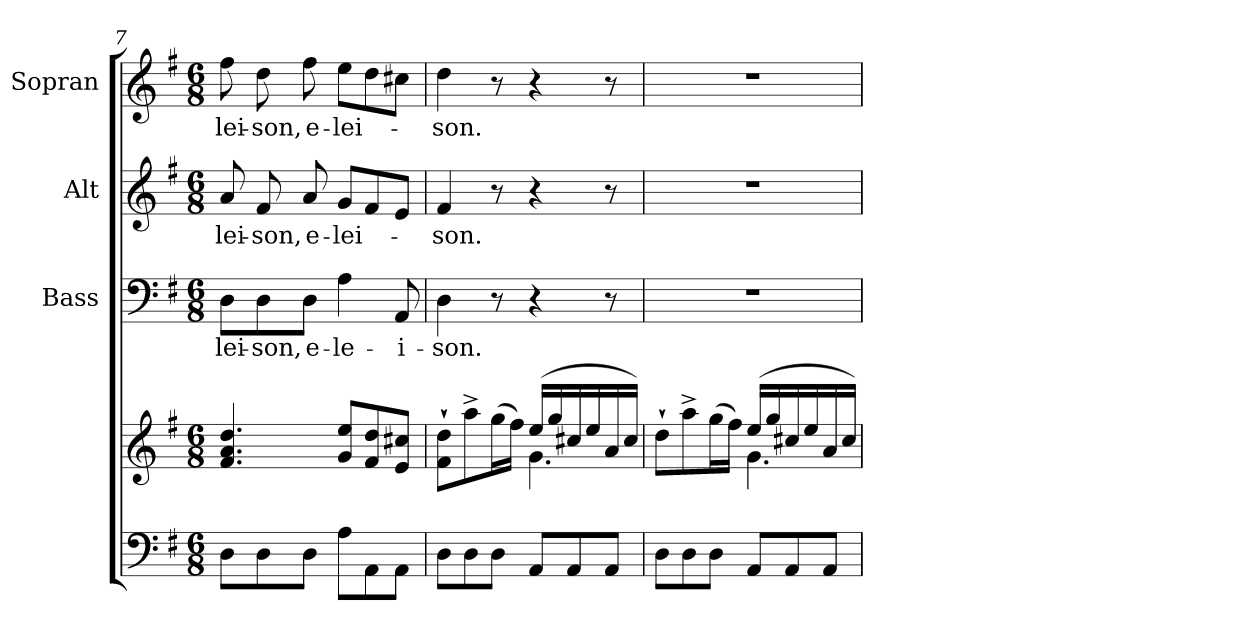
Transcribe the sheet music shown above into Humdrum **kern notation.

**kern	**kern	**kern	**text	**kern	**text	**kern	**text
*part4	*part4	*part3	*part3	*part2	*part2	*part1	*part1
*staff5	*staff4	*staff3	*staff3	*staff2	*staff2	*staff1	*staff1
*	*	*I"Bass	*	*I"Alt	*	*I"Sopran	*
*	*	*I'B.	*	*I'A.	*	*I'S.	*
*clefF4	*clefG2	*clefF4	*	*clefG2	*	*clefG2	*
*k[f#]	*k[f#]	*k[f#]	*	*k[f#]	*	*k[f#]	*
*G:	*G:	*G:	*	*G:	*	*G:	*
*M6/8	*M6/8	*M6/8	*	*M6/8	*	*M6/8	*
=7	=7	=7	=7	=7	=7	=7	=7
!	!	!	!LO:LY:b	!	!LO:LY:b	!	!LO:LY:b
8D\L	4.f#/ 4.a/ 4.dd/	8D\L	-lei-	8a/	-lei-	8ff#\	-lei-
!	!	!	!LO:LY:b	!	!LO:LY:b	!	!LO:LY:b
8D\	.	8D\	-son,	8f#/	-son,	8dd\	-son,
!	!	!	!LO:LY:b	!	!LO:LY:b	!	!LO:LY:b
8D\J	.	8D\J	e-	8a/	e-	8ff#\	e-
!	!	!	!LO:LY:b	!	!LO:LY:b	!	!LO:LY:b
8A\L	8g/ 8ee/L	4A\	-le-	8g/L	-lei-	8ee\L	-lei-
8AA\	8f#/ 8dd/	.	.	8f#/	.	8dd\	.
!	!	!	!LO:LY:b	!	!	!	!
8AA\J	8e/ 8cc#X/J	8AA/	-i-	8e/J	.	8cc#X\J	.
=8	=8	=8	=8	=8	=8	=8	=8
*	*^	*	*	*	*	*	*
!	!	!	!	!LO:LY:b	!	!LO:LY:b	!	!LO:LY:b
8D\L	8f#\`> 8dd\`>L	4.ryy	4D\	-son.	4f#/	-son.	4dd\	-son.
8D\	8aa^>\	.	.	.	.	.	.	.
8D\J	(<16gg\L	.	8r	.	8r	.	8r	.
.	16ff#\JJ)	.	.	.	.	.	.	.
8AA/L	(>16ee/LL	4.g\	4r	.	4r	.	4r	.
.	16gg/	.	.	.	.	.	.	.
8AA/	16cc#X/	.	.	.	.	.	.	.
.	16ee/	.	.	.	.	.	.	.
8AA/J	16a/	.	8r	.	8r	.	8r	.
.	16cc#/JJ)	.	.	.	.	.	.	.
=9	=9	=9	=9	=9	=9	=9	=9	=9
8D\L	8dd`>\L	4.ryy	2.r	.	2.r	.	2.r	.
8D\	8aa^>\	.	.	.	.	.	.	.
8D\J	(>16gg\L	.	.	.	.	.	.	.
.	16ff#\JJ)	.	.	.	.	.	.	.
8AA/L	(>16ee/LL	4.g\	.	.	.	.	.	.
.	16gg/	.	.	.	.	.	.	.
8AA/	16cc#X/	.	.	.	.	.	.	.
.	16ee/	.	.	.	.	.	.	.
8AA/J	16a/	.	.	.	.	.	.	.
.	16cc#/JJ)	.	.	.	.	.	.	.
*	*v	*v	*	*	*	*	*	*
=	=	=	=	=	=	=	=
*-	*-	*-	*-	*-	*-	*-	*-
